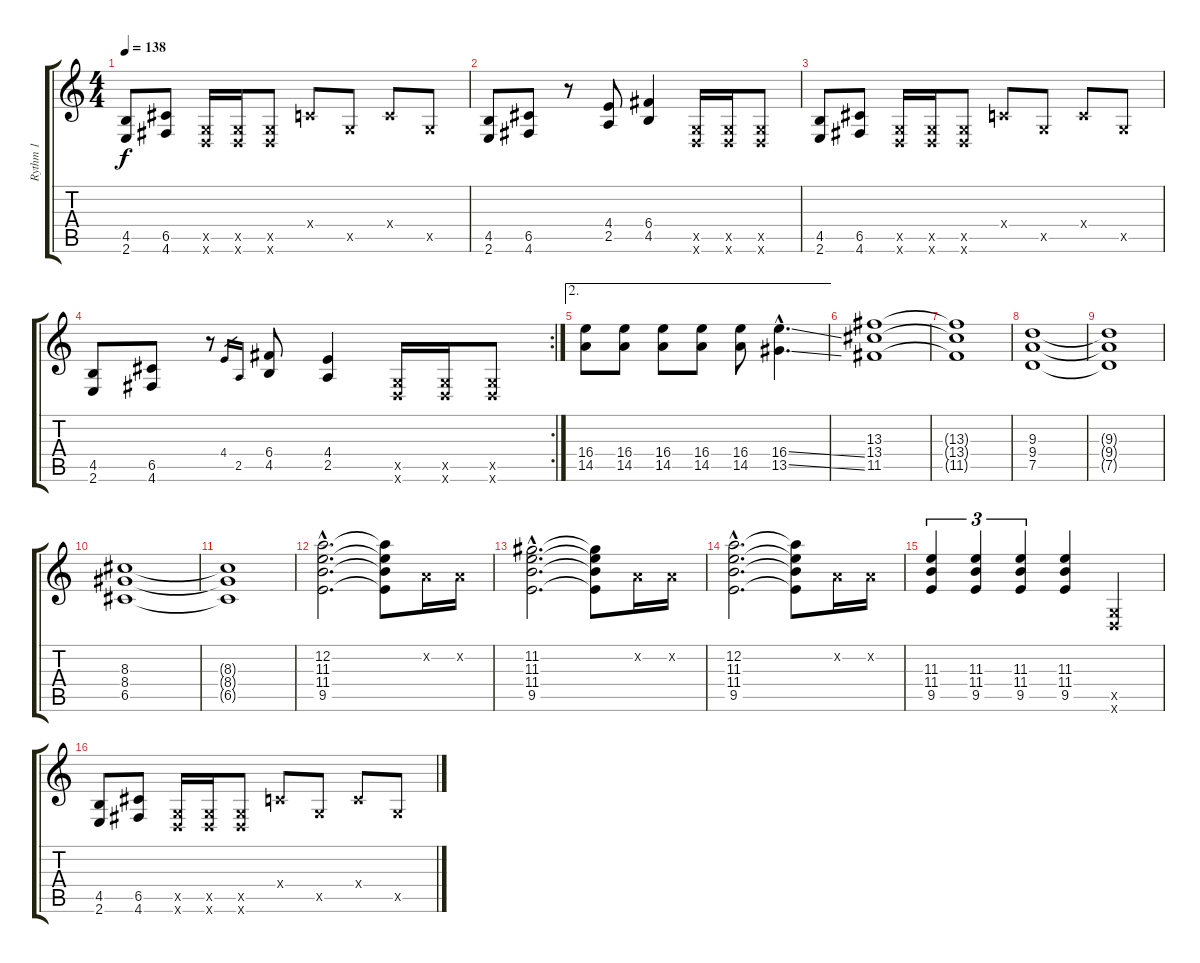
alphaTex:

\track ("Rythm 1" "Rythm 1") {instrument distortionguitar}
\staff {score tabs}
\tuning (D4 A3 F3 C3 G2 D2) {hide}
\ts (4 4)
\tempo 138
\clef g2
\ks c
(4.5 2.6).8{dy f} (6.5 4.6).8 (0.5{x} 0.6{x}).16 (0.5{x} 0.6{x}).16 (0.5{x} 0.6{x}).8 0.4{x}.8 0.5{x}.8 0.4{x}.8 0.5{x}.8 |
(4.5 2.6).8 (6.5 4.6).8 r.8 (4.4 2.5).8 (6.4 4.5).4 (0.5{x} 0.6{x}).16 (0.5{x} 0.6{x}).16 (0.5{x} 0.6{x}).8 |
(4.5 2.6).8 (6.5 4.6).8 (0.5{x} 0.6{x}).16 (0.5{x} 0.6{x}).16 (0.5{x} 0.6{x}).8 0.4{x}.8 0.5{x}.8 0.4{x}.8 0.5{x}.8 |
\rc 2
(4.5 2.6).8 (6.5 4.6).8 r.8 4.4.16{gr} 2.5.16{gr} (6.4 4.5).8 (4.4 2.5).4 (0.5{x} 0.6{x}).16 (0.5{x} 0.6{x}).16 (0.5{x} 0.6{x}).8 |
\ae 2
(16.4 14.5).8 (16.4 14.5).8 (16.4 14.5).8 (16.4 14.5).8 (16.4 14.5).8 (16.4{ss hac} 13.5{ss hac}).4{d} |
(13.3 13.4 11.5).1 |
(13.3{t} 13.4{t} 11.5{t}).1 |
(9.3 9.4 7.5).1 |
(9.3{t} 9.4{t} 7.5{t}).1 |
(8.3 8.4 6.5).1 |
(8.3{t} 8.4{t} 6.5{t}).1 |
(12.2{hac} 11.3{hac} 11.4{hac} 9.5{hac}).2{d} (12.2{t} 11.3{t} 11.4{t} 9.5{t}).8 0.2{x}.16 0.2{x}.16 |
(11.2{hac} 11.3{hac} 11.4{hac} 9.5{hac}).2{d} (11.2{t} 11.3{t} 11.4{t} 9.5{t}).8 0.2{x}.16 0.2{x}.16 |
(12.2{hac} 11.3{hac} 11.4{hac} 9.5{hac}).2{d} (12.2{t} 11.3{t} 11.4{t} 9.5{t}).8 0.2{x}.16 0.2{x}.16 |
(11.3 11.4 9.5).4{tu (3 2)} (11.3 11.4 9.5).4{tu (3 2)} (11.3 11.4 9.5).4{tu (3 2)} (11.3 11.4 9.5).4 (0.5{x} 0.6{x}).4 |
(4.5 2.6).8 (6.5 4.6).8 (0.5{x} 0.6{x}).16 (0.5{x} 0.6{x}).16 (0.5{x} 0.6{x}).8 0.4{x}.8 0.5{x}.8 0.4{x}.8 0.5{x}.8
